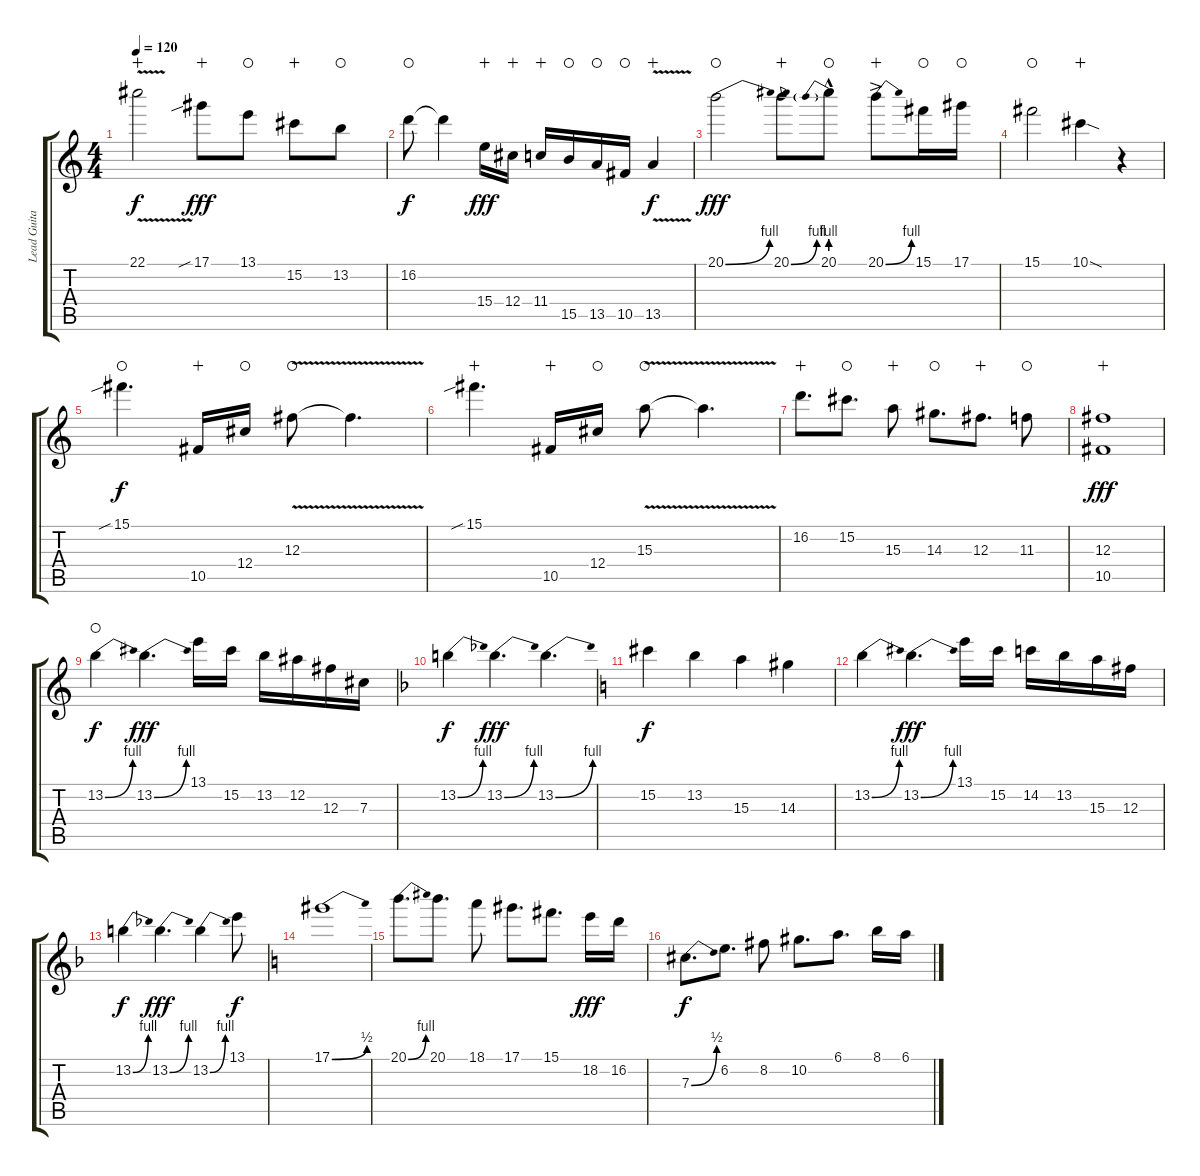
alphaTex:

\track ("Lead Guitar (Joel Carli)" "Lead Guita") {instrument distortionguitar}
\staff {score tabs}
\tuning (Eb4 Bb3 Gb3 Db3 Ab2 Eb2) {hide}
\ts (4 4)
\tempo 120
\clef g2
\ks c
22.1{v}.2{dy f wahc} 17.1{sib}.8{dy fff wahc} 13.1.8{waho} 15.2.8{wahc} 13.2.8{waho} |
16.2.8{dy f waho} 16.2{t}.4 15.4.16{dy fff wahc} 12.4.16{wahc} 11.4.16{wahc} 15.5.16{waho} 13.5.16{waho} 10.5.16{waho} 13.5{v}.4{dy f wahc} |
20.1{be (bend 0 0 60 4)}.2{dy fff waho} 20.1{be (bend 0 0 60 4)}.8{wahc} 20.1{be (prebend 0 4 60 4) hac}.8{waho} 20.1{be (bend 0 0 60 4) ac}.8{wahc} 15.1.16{waho} 17.1.16{waho} |
15.1.2{waho} 10.1{sod}.4{wahc} r.4 |
15.1{sib}.4{d dy f waho} 10.5.16{wahc} 12.4.16{waho} 12.3{v}.8{waho} 12.3{t}.4{d} |
15.1{sib}.4{d wahc} 10.5.16{wahc} 12.4.16{waho} 15.3{v}.8{waho} 15.3{t}.4{d} |
16.2.8{d wahc} 15.2.8{d waho} 15.3.8{wahc} 14.3.8{d waho} 12.3.8{d wahc} 11.3.8{waho} |
(12.3 10.5).1{dy fff wahc} |
13.2{be (bend 0 0 60 4)}.4{dy f waho} 13.2{be (bend 0 0 60 4)}.4{d dy fff} 13.1.16 15.2.16 13.2.16 12.2.16 12.3.16 7.3.16 |
\ks f
13.2{be (bend 0 0 60 4)}.4{dy f} 13.2{be (bend 0 0 60 4)}.4{d dy fff} 13.2{be (bend 0 0 60 4)}.4{d} |
\ks c
15.2.4{dy f} 13.2.4 15.3.4 14.3.4 |
13.2{be (bend 0 0 60 4)}.4 13.2{be (bend 0 0 60 4)}.4{d dy fff} 13.1.16 15.2.16 14.2.16 13.2.16 15.3.16 12.3.16 |
\ks f
13.2{be (bend 0 0 60 4)}.4{dy f} 13.2{be (bend 0 0 60 4)}.4{d dy fff} 13.2{be (bend 0 0 60 4)}.4 13.1.8{dy f} |
\ks c
17.1{be (bend 0 0 60 2)}.1 |
20.1{be (bend 0 0 60 4)}.8{d} 20.1.8{d} 18.1.8 17.1.8{d} 15.1.8{d} 18.2.16{dy fff} 16.2.16 |
7.3{be (bend 0 0 60 2)}.8{d dy f} 6.2.8{d} 8.2.8 10.2.8{d} 6.1.8{d} 8.1.16 6.1.16
